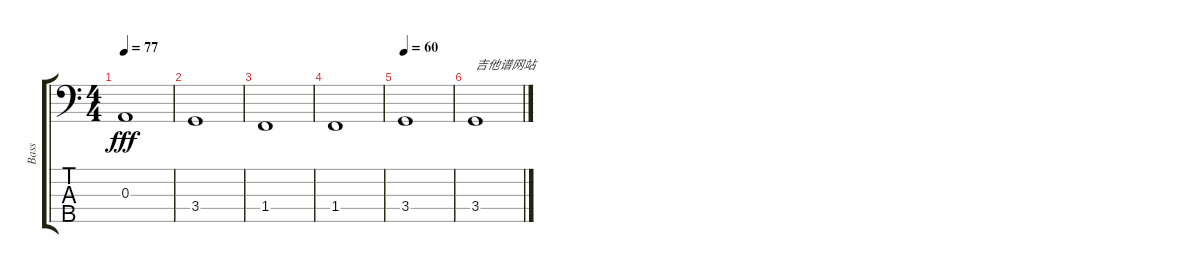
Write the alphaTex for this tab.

\track ("Bass" "Bass") {instrument electricbasspick}
\staff {score tabs}
\tuning (G2 D2 A1 E1 A0) {hide}
\ts (4 4)
\tempo 77
\clef f4
\ks c
0.3.1{dy fff} |
3.4.1 |
1.4.1 |
1.4.1 |
\tempo 60
3.4.1 |
3.4.1{txt "吉他谱网站"}
